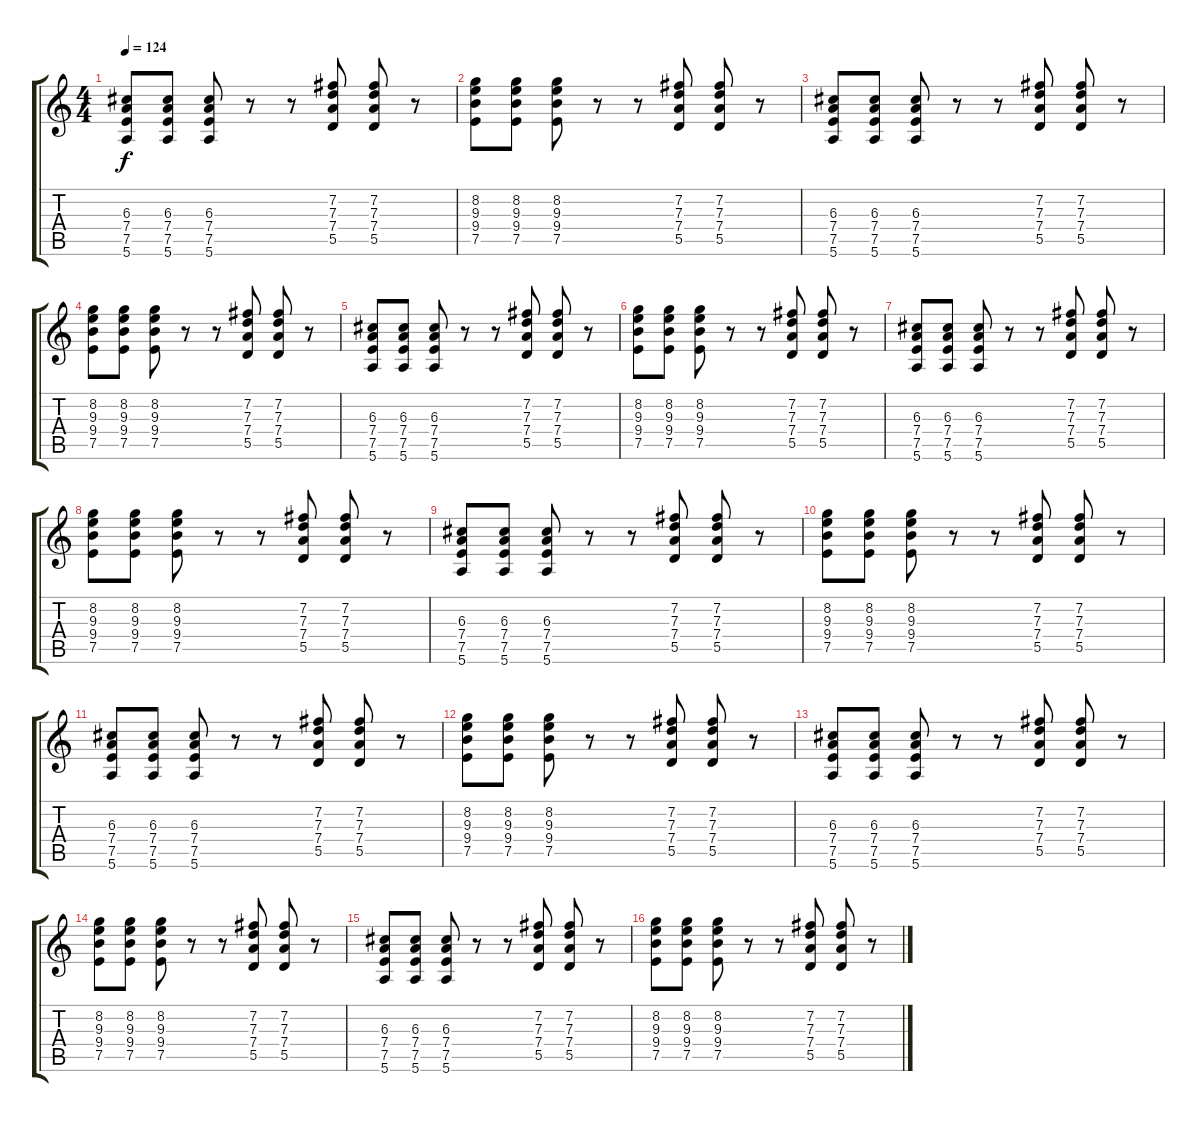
\track "" {instrument electricguitarjazz}
\staff {score tabs}
\tuning (E4 B3 G3 D3 A2 E2) {hide}
\ts (4 4)
\tempo 124
\clef g2
\ks c
(6.3 7.4 7.5 5.6).8{dy f instrument electricguitarjazz} (6.3 7.4 7.5 5.6).8 (6.3 7.4 7.5 5.6).8 r.8 r.8 (7.2 7.3 7.4 5.5).8 (7.2 7.3 7.4 5.5).8 r.8 |
(8.2 9.3 9.4 7.5).8 (8.2 9.3 9.4 7.5).8 (8.2 9.3 9.4 7.5).8 r.8 r.8 (7.2 7.3 7.4 5.5).8 (7.2 7.3 7.4 5.5).8 r.8 |
(6.3 7.4 7.5 5.6).8 (6.3 7.4 7.5 5.6).8 (6.3 7.4 7.5 5.6).8 r.8 r.8 (7.2 7.3 7.4 5.5).8 (7.2 7.3 7.4 5.5).8 r.8 |
(8.2 9.3 9.4 7.5).8 (8.2 9.3 9.4 7.5).8 (8.2 9.3 9.4 7.5).8 r.8 r.8 (7.2 7.3 7.4 5.5).8 (7.2 7.3 7.4 5.5).8 r.8 |
(6.3 7.4 7.5 5.6).8 (6.3 7.4 7.5 5.6).8 (6.3 7.4 7.5 5.6).8 r.8 r.8 (7.2 7.3 7.4 5.5).8 (7.2 7.3 7.4 5.5).8 r.8 |
(8.2 9.3 9.4 7.5).8 (8.2 9.3 9.4 7.5).8 (8.2 9.3 9.4 7.5).8 r.8 r.8 (7.2 7.3 7.4 5.5).8 (7.2 7.3 7.4 5.5).8 r.8 |
(6.3 7.4 7.5 5.6).8 (6.3 7.4 7.5 5.6).8 (6.3 7.4 7.5 5.6).8 r.8 r.8 (7.2 7.3 7.4 5.5).8 (7.2 7.3 7.4 5.5).8 r.8 |
(8.2 9.3 9.4 7.5).8 (8.2 9.3 9.4 7.5).8 (8.2 9.3 9.4 7.5).8 r.8 r.8 (7.2 7.3 7.4 5.5).8 (7.2 7.3 7.4 5.5).8 r.8 |
(6.3 7.4 7.5 5.6).8 (6.3 7.4 7.5 5.6).8 (6.3 7.4 7.5 5.6).8 r.8 r.8 (7.2 7.3 7.4 5.5).8 (7.2 7.3 7.4 5.5).8 r.8 |
(8.2 9.3 9.4 7.5).8 (8.2 9.3 9.4 7.5).8 (8.2 9.3 9.4 7.5).8 r.8 r.8 (7.2 7.3 7.4 5.5).8 (7.2 7.3 7.4 5.5).8 r.8 |
(6.3 7.4 7.5 5.6).8 (6.3 7.4 7.5 5.6).8 (6.3 7.4 7.5 5.6).8 r.8 r.8 (7.2 7.3 7.4 5.5).8 (7.2 7.3 7.4 5.5).8 r.8 |
(8.2 9.3 9.4 7.5).8 (8.2 9.3 9.4 7.5).8 (8.2 9.3 9.4 7.5).8 r.8 r.8 (7.2 7.3 7.4 5.5).8 (7.2 7.3 7.4 5.5).8 r.8 |
(6.3 7.4 7.5 5.6).8 (6.3 7.4 7.5 5.6).8 (6.3 7.4 7.5 5.6).8 r.8 r.8 (7.2 7.3 7.4 5.5).8 (7.2 7.3 7.4 5.5).8 r.8 |
(8.2 9.3 9.4 7.5).8 (8.2 9.3 9.4 7.5).8 (8.2 9.3 9.4 7.5).8 r.8 r.8 (7.2 7.3 7.4 5.5).8 (7.2 7.3 7.4 5.5).8 r.8 |
(6.3 7.4 7.5 5.6).8 (6.3 7.4 7.5 5.6).8 (6.3 7.4 7.5 5.6).8 r.8 r.8 (7.2 7.3 7.4 5.5).8 (7.2 7.3 7.4 5.5).8 r.8 |
(8.2 9.3 9.4 7.5).8 (8.2 9.3 9.4 7.5).8 (8.2 9.3 9.4 7.5).8 r.8 r.8 (7.2 7.3 7.4 5.5).8 (7.2 7.3 7.4 5.5).8 r.8
